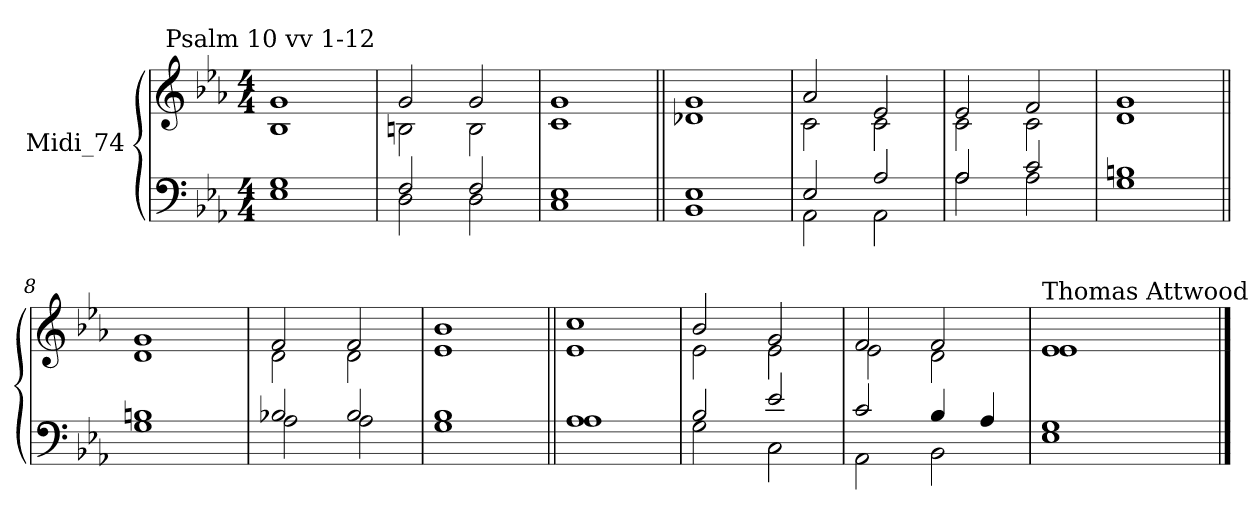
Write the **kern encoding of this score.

**kern	**kern
*part2	*part1
*staff2	*staff1
*I"Midi_74	*I"Midi_74
*clefF4	*clefG2
*k[b-e-a-]	*k[b-e-a-]
*E-:	*E-:
*M4/4	*M4/4
=1	=1
*^	*^
!	!	!LO:TX:a:cj:t=Psalm 10 vv 1-12	!
1G/	1E-\	1g/	1B-\
=2	=2	=2	=2
2F/	2D\	2g/	2Bn\
2F/	2D\	2g/	2B\
=3	=3	=3	=3
1E-/	1C\	1g/	1c\
=4||	=4||	=4||	=4||
1E-/	1BB-\	1g/	1d-X\
=5	=5	=5	=5
2E-/	2AA-\	2a-/	2c\
2A-/	2AA-\	2e-/	2c\
=6	=6	=6	=6
2A-/	2A-\	2e-/	2c\
2c/	2A-\	2f/	2c\
=7	=7	=7	=7
1Bn/	1G\	1g/	1d\
=8||	=8||	=8||	=8||
1Bn/	1G\	1g/	1d\
=9	=9	=9	=9
2B-X/	2A-\	2f/	2d\
2B-/	2A-\	2f/	2d\
=10	=10	=10	=10
1B-/	1G\	1b-/	1e-\
=11||	=11||	=11||	=11||
1A-/	1A-\	1cc/	1e-\
=12	=12	=12	=12
2B-/	2G\	2b-/	2e-\
2e-/	2C\	2g/	2e-\
=13	=13	=13	=13
2c/	2AA-\	2f/	2e-\
4B-/	2BB-\	2f/	2d\
4A-/	.	.	.
=14	=14	=14	=14
!	!	!LO:TX:a:t=Thomas Attwood	!
1G/	1E-\	1e-/	1e-\
*v	*v	*	*
*	*v	*v
==	==
*-	*-
